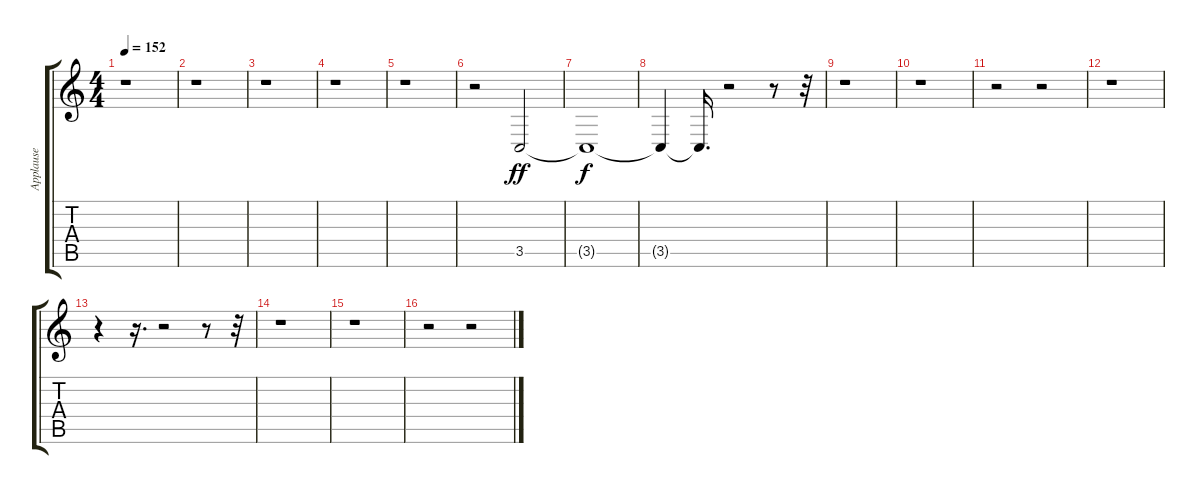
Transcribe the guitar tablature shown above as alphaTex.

\track ("Applause" "Applause") {instrument applause}
\staff {score tabs}
\tuning (E4 B3 G3 D3 A2 E2) {hide}
\ts (4 4)
\tempo 152
\clef g2
\ks c
r.1{dy f} |
r.1 |
r.1 |
r.1 |
r.1 |
r.2 3.5.2{dy ff} |
3.5{t}.1{dy f} |
3.5{t}.4 3.5{t}.16{d} r.2 r.8 r.32 |
r.1 |
r.1 |
r.2 r.2 |
r.1 |
r.4 r.16{d} r.2 r.8 r.32 |
r.1 |
r.1 |
r.2 r.2
